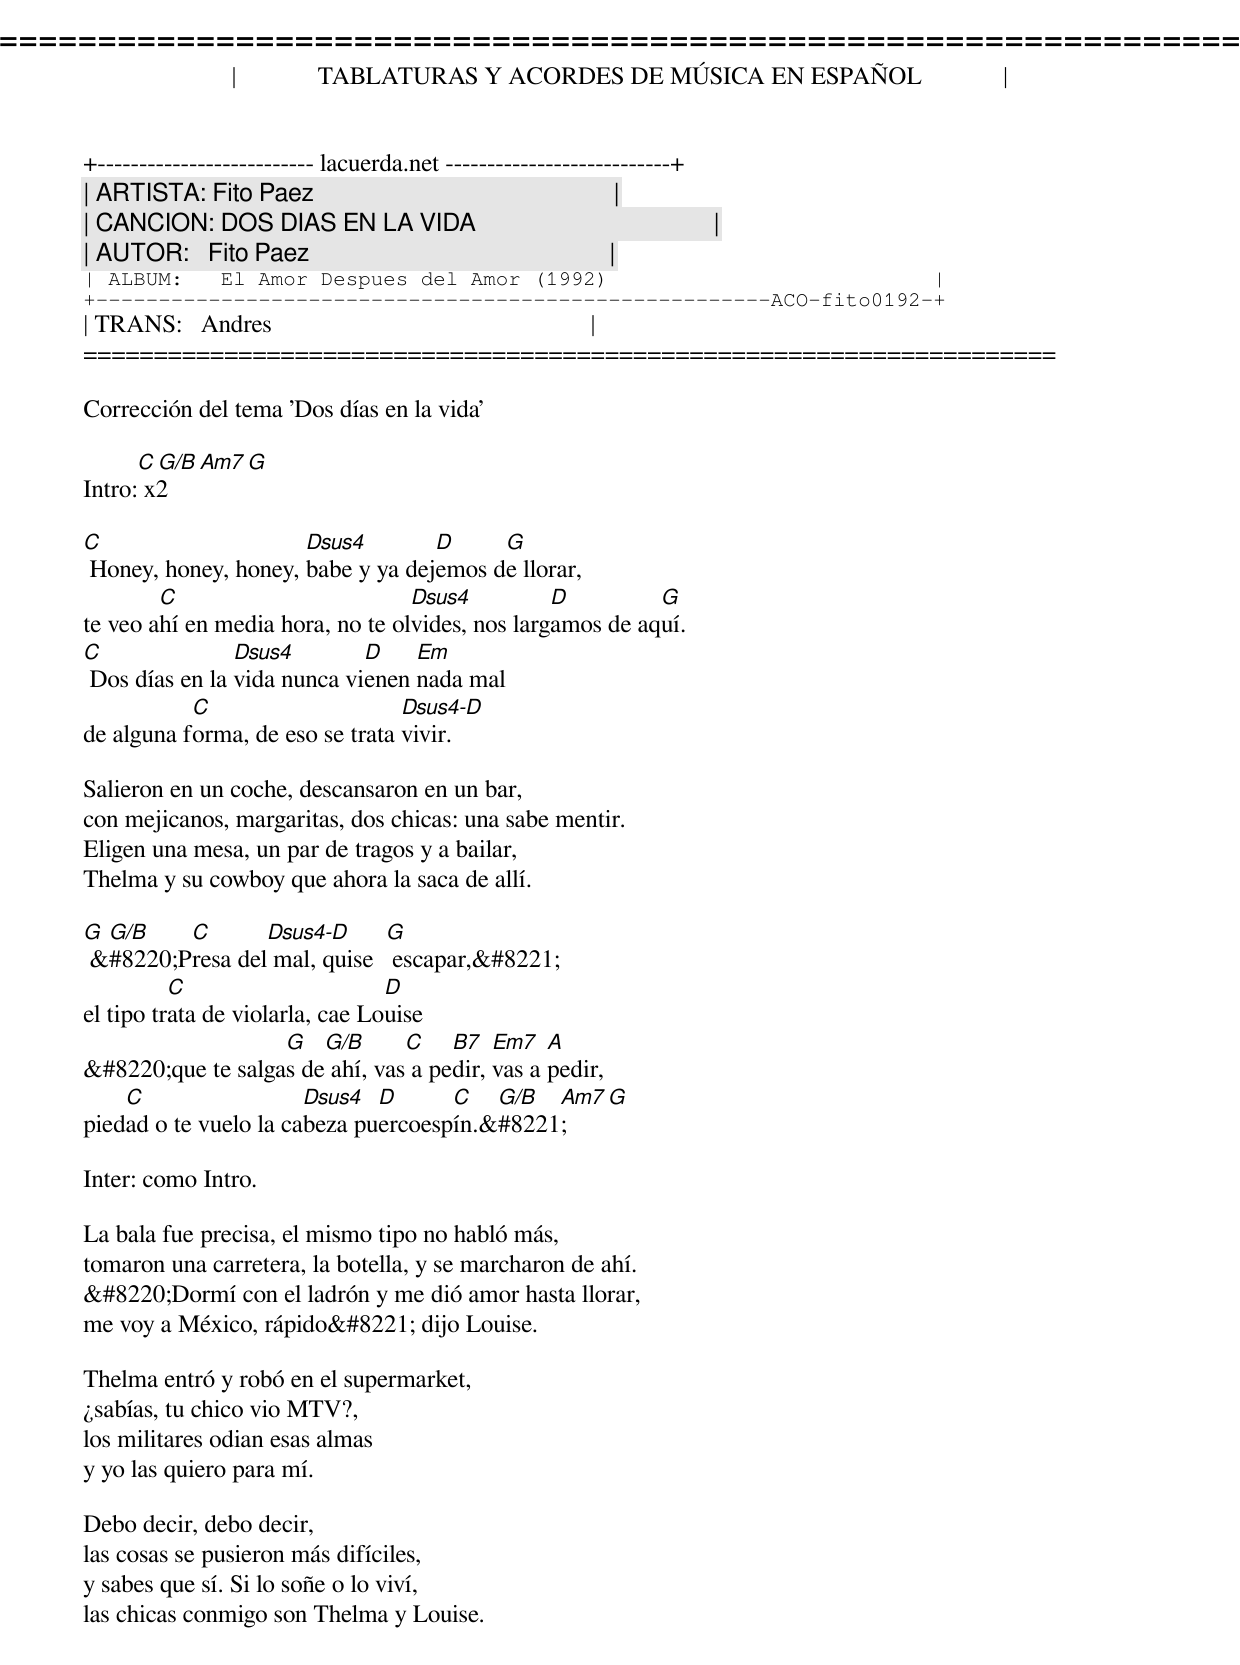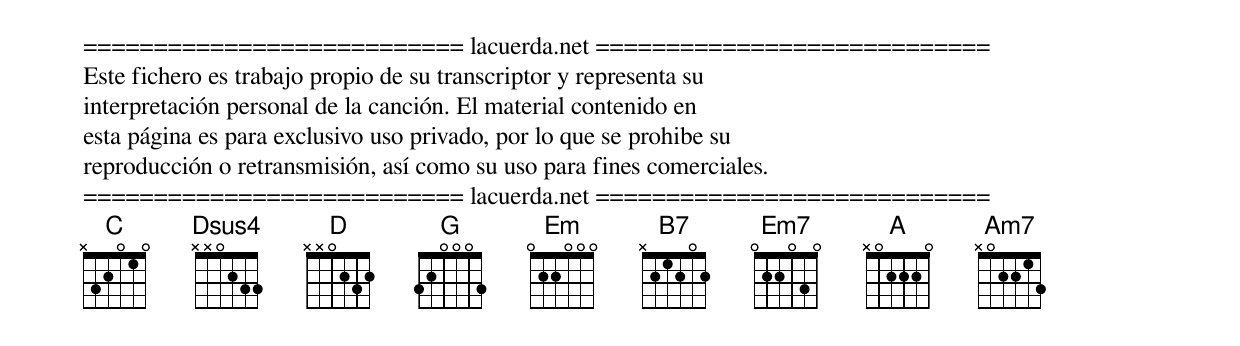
=====================================================================
|             TABLATURAS Y ACORDES DE MÚSICA EN ESPAÑOL             |
+-------------------------- lacuerda.net ---------------------------+
| ARTISTA: Fito Paez                                                |
| CANCION: DOS DIAS EN LA VIDA                                      |
| AUTOR:   Fito Paez                                                |
| ALBUM:   El Amor Despues del Amor (1992)                          |
+------------------------------------------------------ACO-fito0192-+
| TRANS:   Andres                                                   |
=====================================================================

Corrección del tema 'Dos días en la vida'

Intro:[C G/B Am7 G] x2

C                     Dsus4        D     G
 Honey, honey, honey, babe y ya dejemos de llorar,
        C                         Dsus4          D         G
te veo ahí en media hora, no te olvides, nos largamos de aquí.
C               Dsus4        D    Em
 Dos días en la vida nunca vienen nada mal
           C                     Dsus4-D
de alguna forma, de eso se trata vivir.

Salieron en un coche, descansaron en un bar,
con mejicanos, margaritas, dos chicas: una sabe mentir.
Eligen una mesa, un par de tragos y a bailar,
Thelma y su cowboy que ahora la saca de allí.

G G/B    C       Dsus4-D      G
 &#8220;Presa del mal, quise   escapar,&#8221;
          C                      D
el tipo trata de violarla, cae Louise
                   G   G/B      C    B7   Em7   A
&#8220;que te salgas de ahí, vas a pedir, vas a pedir,
    C                  Dsus4  D      C   G/B  Am7  G
piedad o te vuelo la cabeza puercoespín.&#8221;

Inter: como Intro.

La bala fue precisa, el mismo tipo no habló más,
tomaron una carretera, la botella, y se marcharon de ahí.
&#8220;Dormí con el ladrón y me dió amor hasta llorar,
me voy a México, rápido&#8221; dijo Louise.

Thelma entró y robó en el supermarket,
¿sabías, tu chico vio MTV?,
los militares odian esas almas
y yo las quiero para mí.

Debo decir, debo decir,
las cosas se pusieron más difíciles,
y sabes que sí. Si lo soñe o lo viví,
las chicas conmigo son Thelma y Louise.


=========================== lacuerda.net ============================
Este fichero es trabajo propio de su transcriptor y representa su
interpretación personal de la canción. El material contenido en
esta página es para exclusivo uso privado, por lo que se prohibe su
reproducción o retransmisión, así como su uso para fines comerciales.
=========================== lacuerda.net ============================
